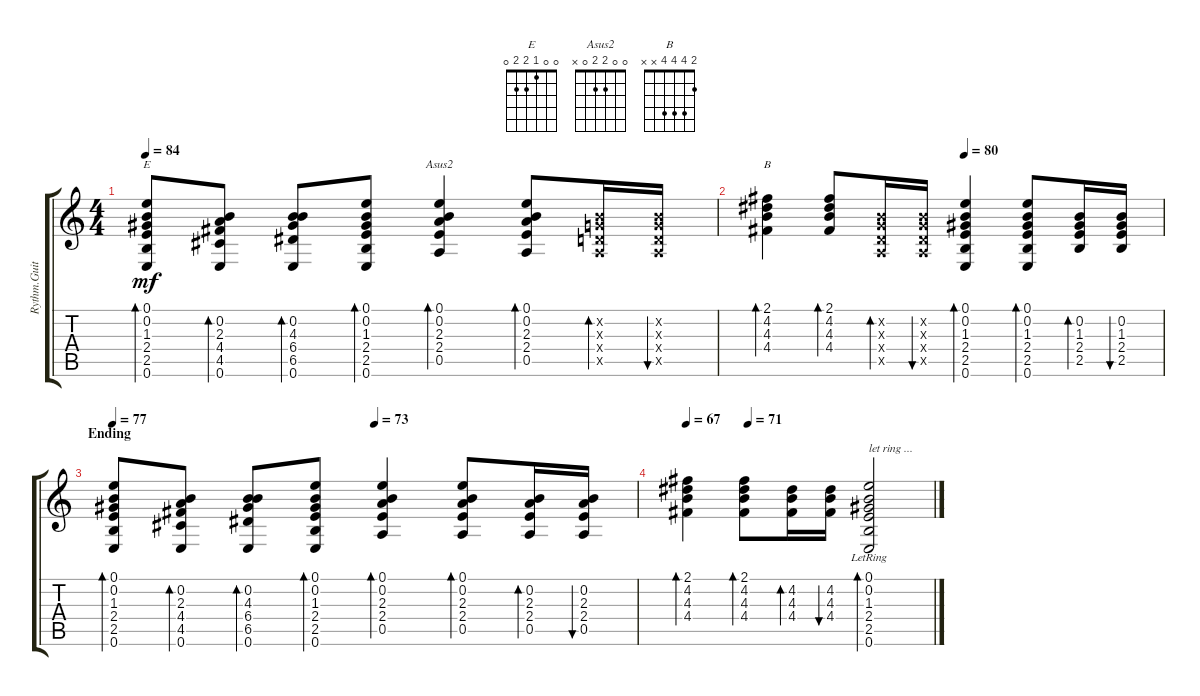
\track ("Rythm.Guitar" "Rythm.Guit") {instrument acousticguitarsteel}
\staff {score tabs}
\tuning (E4 B3 G3 D3 A2 E2) {hide}
\chord ("E" 0 0 1 2 2 0)
\chord ("Asus2" 0 0 2 2 0 x)
\chord ("B" 2 4 4 4 x x)
\ts (4 4)
\tempo 84
\clef g2
\ks c
(0.1 0.2 1.3 2.4 2.5 0.6).8{bd 60 ch "E" dy mf} (0.2 2.3 4.4 4.5 0.6).8{bd 60} (0.2 4.3 6.4 6.5 0.6).8{bd 60} (0.1 0.2 1.3 2.4 2.5 0.6).8{bd 60} (0.1 0.2 2.3 2.4 0.5).4{bd 60 ch "Asus2"} (0.1 0.2 2.3 2.4 0.5).8{bd 60} (0.2{x} 0.3{x} 0.4{x} 0.5{x}).16{bd 60} (0.2{x} 0.3{x} 0.4{x} 0.5{x}).16{bu 60} |
\tempo (80 0.5)
(2.1 4.2 4.3 4.4).4{bd 60 ch "B"} (2.1 4.2 4.3 4.4).8{bd 60} (0.2{x} 0.3{x} 0.4{x} 0.5{x}).16{bd 60} (0.2{x} 0.3{x} 0.4{x} 0.5{x}).16{bu 60} (0.1 0.2 1.3 2.4 2.5 0.6).4{bd 60} (0.1 0.2 1.3 2.4 2.5 0.6).8{bd 60} (0.2 1.3 2.4 2.5).16{bd 60} (0.2 1.3 2.4 2.5).16{bu 60} |
\section ("" "Ending")
\tempo 77
\tempo (73 0.5)
(0.1 0.2 1.3 2.4 2.5 0.6).8{bd 60} (0.2 2.3 4.4 4.5 0.6).8{bd 60} (0.2 4.3 6.4 6.5 0.6).8{bd 60} (0.1 0.2 1.3 2.4 2.5 0.6).8{bd 60} (0.1 0.2 2.3 2.4 0.5).4{bd 60} (0.1 0.2 2.3 2.4 0.5).8{bd 60} (0.2 2.3 2.4 0.5).16{bd 60} (0.2 2.3 2.4 0.5).16{bu 60} |
\tempo 67
\tempo (71 0.25)
(2.1 4.2 4.3 4.4).4{bd 120} (2.1 4.2 4.3 4.4).8{bd 60} (4.2 4.3 4.4).16{bd 60} (4.2 4.3 4.4).16{bu 60} (0.1{lr} 0.2{lr} 1.3{lr} 2.4{lr} 2.5{lr} 0.6{lr}).2{bd 240 txt "let ring ..."}
